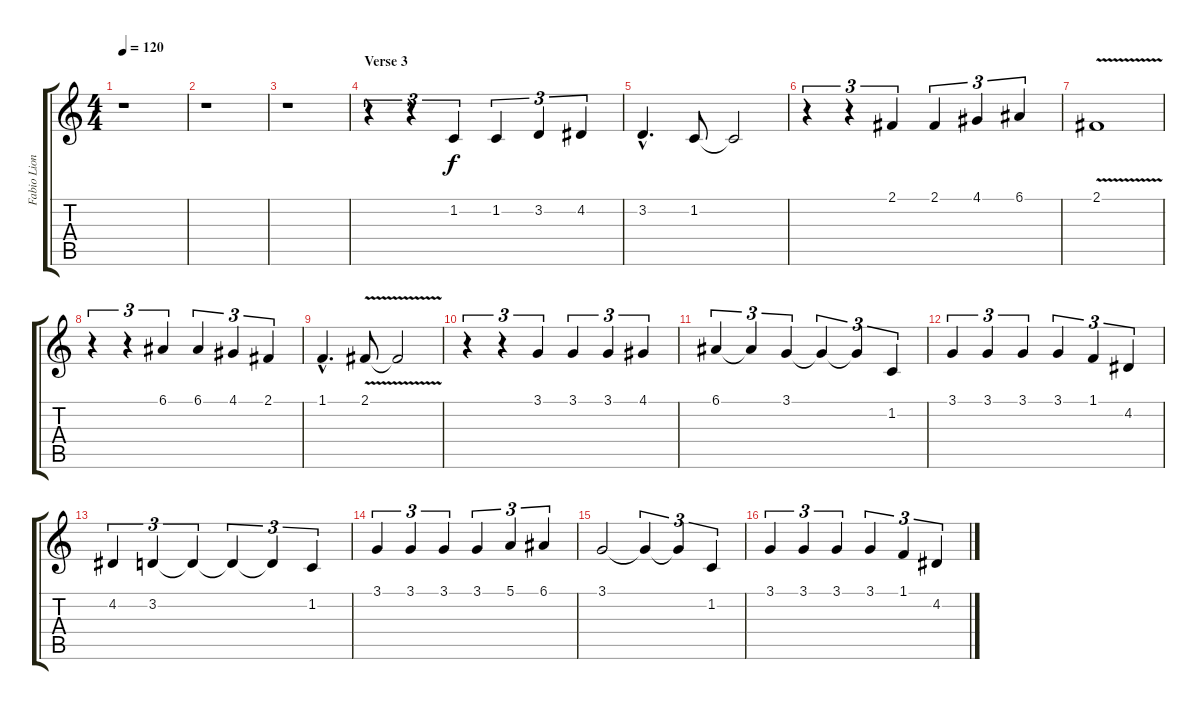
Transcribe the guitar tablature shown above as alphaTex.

\track ("Fabio Lione - Lead Vocals" "Fabio Lion") {instrument cello}
\staff {score tabs}
\tuning (E4 B3 G3 D3 A2 E2) {hide}
\ts (4 4)
\tempo 120
\clef g2
\ks c
r.1{dy f} |
r.1 |
r.1 |
\section ("" "Verse 3")
r.4{tu (3 2)} r.4{tu (3 2)} 1.2.4{tu (3 2)} 1.2.4{tu (3 2)} 3.2.4{tu (3 2)} 4.2.4{tu (3 2)} |
3.2{hac}.4{d} 1.2.8 1.2{t}.2 |
r.4{tu (3 2)} r.4{tu (3 2)} 2.1.4{tu (3 2)} 2.1.4{tu (3 2)} 4.1.4{tu (3 2)} 6.1.4{tu (3 2)} |
2.1{v}.1 |
r.4{tu (3 2)} r.4{tu (3 2)} 6.1.4{tu (3 2)} 6.1.4{tu (3 2)} 4.1.4{tu (3 2)} 2.1.4{tu (3 2)} |
1.1{hac}.4{d} 2.1{v}.8 2.1{t}.2 |
r.4{tu (3 2)} r.4{tu (3 2)} 3.1.4{tu (3 2)} 3.1.4{tu (3 2)} 3.1.4{tu (3 2)} 4.1.4{tu (3 2)} |
6.1.4{tu (3 2)} 6.1{t}.4{tu (3 2)} 3.1.4{tu (3 2)} 3.1{t}.4{tu (3 2)} 3.1{t}.4{tu (3 2)} 1.2.4{tu (3 2)} |
3.1.4{tu (3 2)} 3.1.4{tu (3 2)} 3.1.4{tu (3 2)} 3.1.4{tu (3 2)} 1.1.4{tu (3 2)} 4.2.4{tu (3 2)} |
4.2.4{tu (3 2)} 3.2.4{tu (3 2)} 3.2{t}.4{tu (3 2)} 3.2{t}.4{tu (3 2)} 3.2{t}.4{tu (3 2)} 1.2.4{tu (3 2)} |
3.1.4{tu (3 2)} 3.1.4{tu (3 2)} 3.1.4{tu (3 2)} 3.1.4{tu (3 2)} 5.1.4{tu (3 2)} 6.1.4{tu (3 2)} |
3.1.2 3.1{t}.4{tu (3 2)} 3.1{t}.4{tu (3 2)} 1.2.4{tu (3 2)} |
3.1.4{tu (3 2)} 3.1.4{tu (3 2)} 3.1.4{tu (3 2)} 3.1.4{tu (3 2)} 1.1.4{tu (3 2)} 4.2.4{tu (3 2)}
